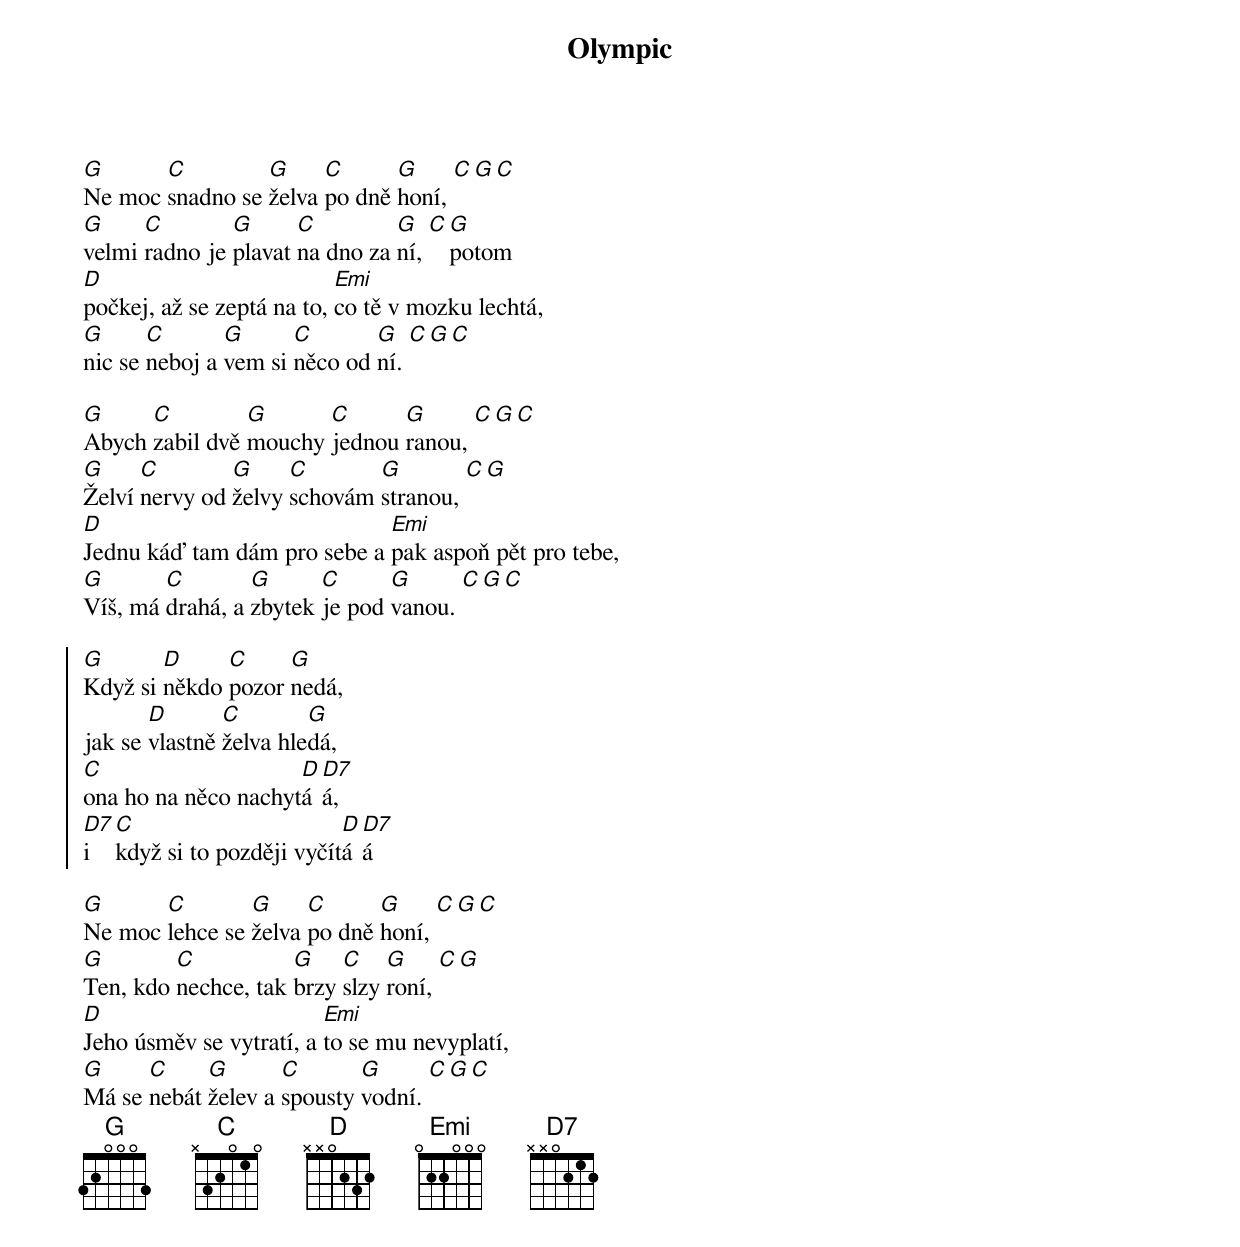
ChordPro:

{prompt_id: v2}
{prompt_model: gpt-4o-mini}
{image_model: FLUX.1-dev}
{title: Olympic}
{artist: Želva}
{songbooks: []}
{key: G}
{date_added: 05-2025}
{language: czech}
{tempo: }
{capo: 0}
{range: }
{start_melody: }
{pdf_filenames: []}

{start_of_verse}
[G]Ne moc [C]snadno se [G]želva [C]po dně [G]honí, [C][G][C]
[G]velmi [C]radno je [G]plavat [C]na dno za [G]ní, [C][G]potom
[D]počkej, až se zeptá na to, [Emi]co tě v mozku lechtá,
[G]nic se [C]neboj a [G]vem si [C]něco od [G]ní. [C][G][C]
{end_of_verse}

{start_of_verse}
[G]Abych [C]zabil dvě [G]mouchy [C]jednou [G]ranou, [C][G][C]
[G]Želví [C]nervy od [G]želvy [C]schovám [G]stranou, [C][G]
[D]Jednu káď tam dám pro sebe a [Emi]pak aspoň pět pro tebe,
[G]Víš, má [C]drahá, a [G]zbytek [C]je pod [G]vanou. [C][G][C]
{end_of_verse}

{start_of_chorus}
[G]Když si [D]někdo [C]pozor [G]nedá,
jak se [D]vlastně [C]želva hle[G]dá,
[C]ona ho na něco nachyt[D]á[D7]á,
[D7]i [C]když si to později vyčít[D]á[D7]á
{end_of_chorus}

{start_of_verse}
[G]Ne moc [C]lehce se [G]želva [C]po dně [G]honí, [C][G][C]
[G]Ten, kdo [C]nechce, tak [G]brzy [C]slzy [G]roní, [C][G]
[D]Jeho úsměv se vytratí, a [Emi]to se mu nevyplatí,
[G]Má se [C]nebát [G]želev a [C]spousty [G]vodní. [C][G][C]
{end_of_verse}
